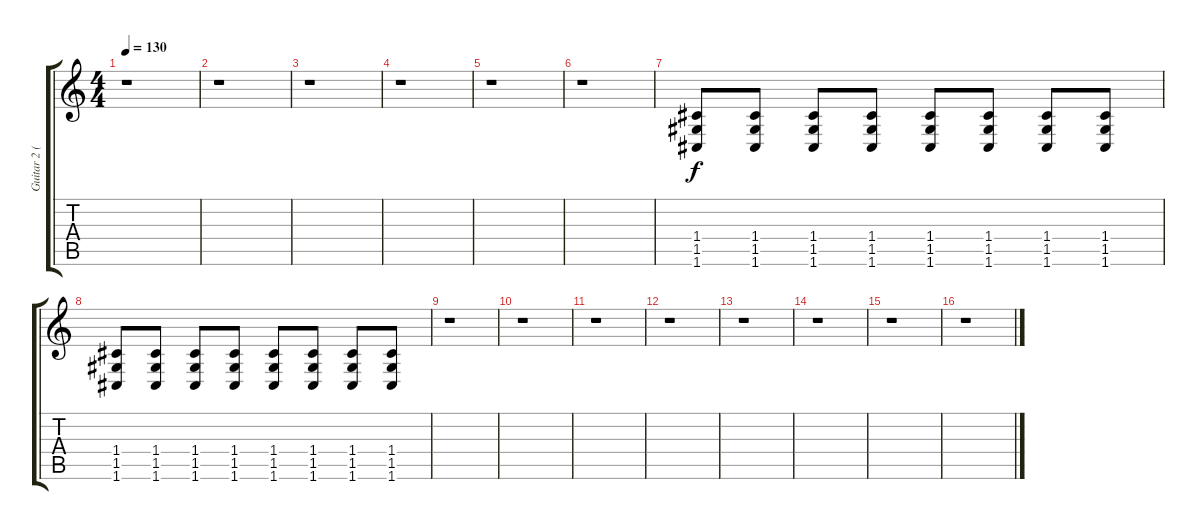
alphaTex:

\track ("Guitar 2 (Ahrue Luster)" "Guitar 2 (") {instrument distortionguitar}
\staff {score tabs}
\tuning (D4 A3 F3 C3 G2 C2) {hide}
\ts (4 4)
\tempo 130
\clef g2
\ks c
r.1{dy f} |
r.1 |
r.1 |
r.1 |
r.1 |
r.1 |
(1.4 1.5 1.6).8 (1.4 1.5 1.6).8 (1.4 1.5 1.6).8 (1.4 1.5 1.6).8 (1.4 1.5 1.6).8 (1.4 1.5 1.6).8 (1.4 1.5 1.6).8 (1.4 1.5 1.6).8 |
(1.4 1.5 1.6).8 (1.4 1.5 1.6).8 (1.4 1.5 1.6).8 (1.4 1.5 1.6).8 (1.4 1.5 1.6).8 (1.4 1.5 1.6).8 (1.4 1.5 1.6).8 (1.4 1.5 1.6).8 |
r.1 |
r.1 |
r.1 |
r.1 |
r.1 |
r.1 |
r.1 |
r.1
